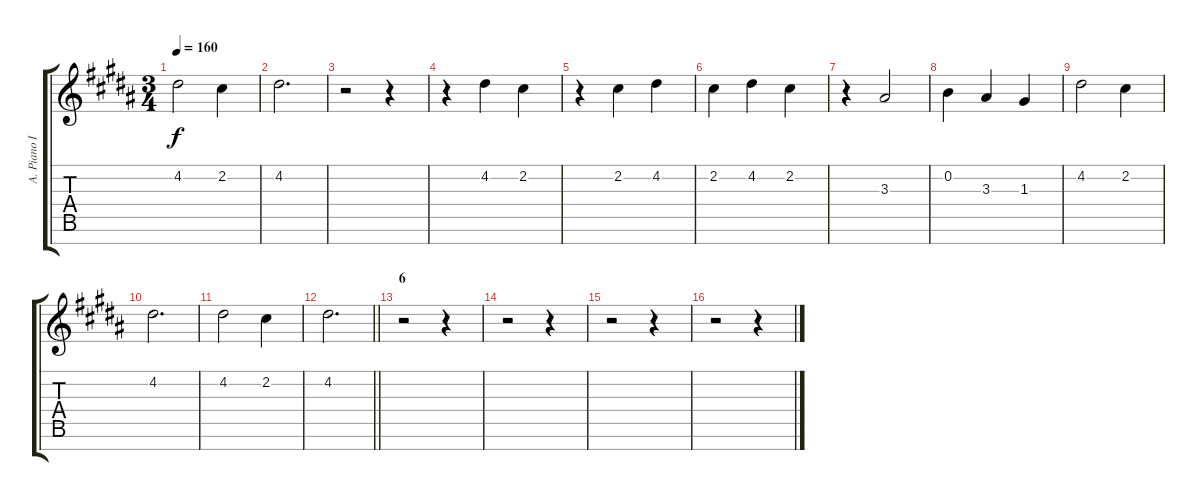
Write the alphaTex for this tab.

\track ("A. Piano I (Right Hand)" "A. Piano I") {instrument acousticgrandpiano}
\staff {score tabs}
\tuning (E5 B4 G4 D4 A3 E3 B2) {hide}
\ts (3 4)
\tempo 160
\clef g2
\ks b
4.2.2{dy f} 2.2.4 |
4.2.2{d} |
r.2 r.4 |
r.4 4.2.4 2.2.4 |
r.4 2.2.4 4.2.4 |
2.2.4 4.2.4 2.2.4 |
r.4 3.3.2 |
0.2.4 3.3.4 1.3.4 |
4.2.2 2.2.4 |
4.2.2{d} |
4.2.2 2.2.4 |
\barLineRight lightlight
4.2.2{d} |
\section ("" "6")
r.2 r.4 |
r.2 r.4 |
r.2 r.4 |
r.2 r.4
